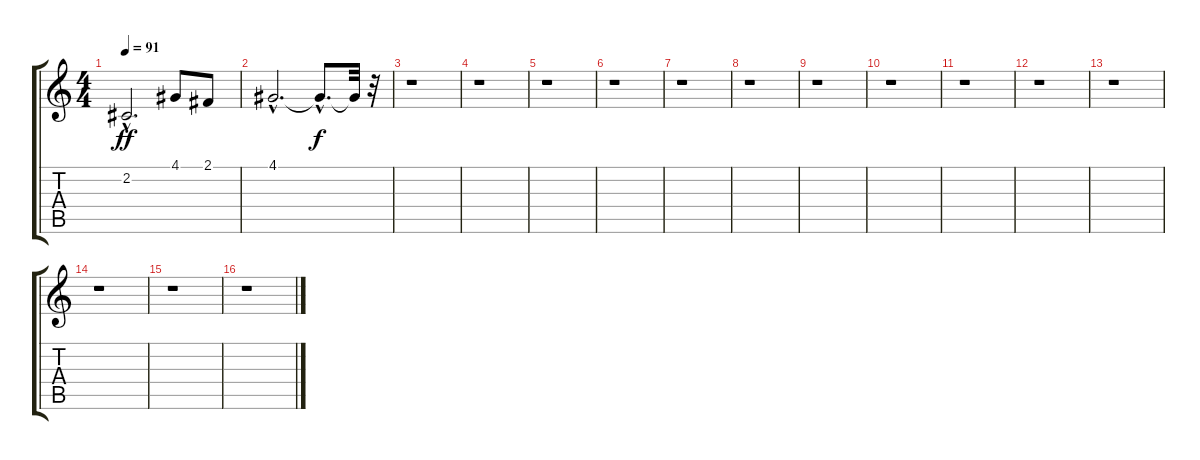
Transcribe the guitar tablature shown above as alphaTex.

\track "" {instrument pad4choir}
\staff {score tabs}
\tuning (E4 B3 G3 D3 A2 E2) {hide}
\ts (4 4)
\tempo 91
\clef g2
\ks c
2.2{hac}.2{d dy ff} 4.1.8 2.1.8 |
4.1{hac}.2{d} 4.1{hac t}.8{d dy f} 4.1{t}.32 r.32 |
r.1 |
r.1 |
r.1 |
r.1 |
r.1 |
r.1 |
r.1 |
r.1 |
r.1 |
r.1 |
r.1 |
r.1 |
r.1 |
r.1
